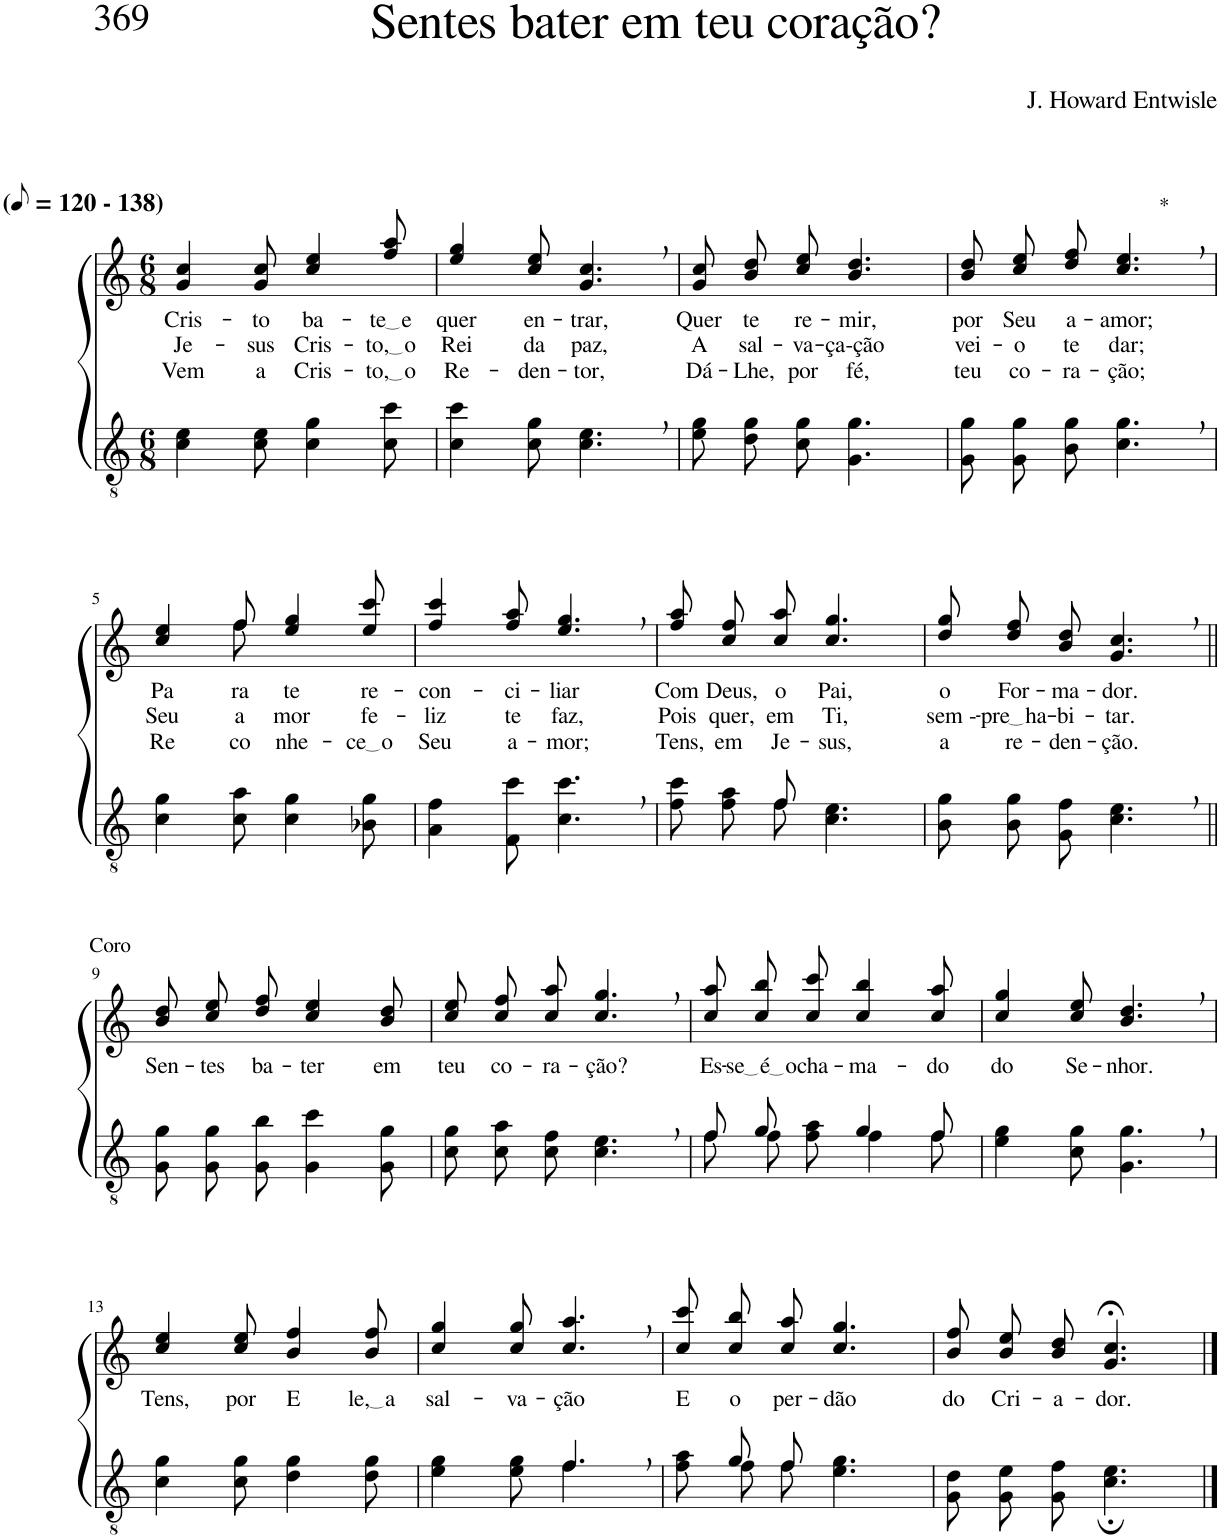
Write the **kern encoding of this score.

**kern	**kern	**text	**text	**text
*part2	*part1	*part1	*part1	*part1
*staff2	*staff1	*staff1	*staff1	*staff1
*I"Parte III e IV	*I"Parte I e II	*	*	*
*clefGv2	*clefG2	*	*	*
*Trd5c9	*Trd5c9	*	*	*
*k[]	*k[]	*	*	*
*M6/8	*M6/8	*	*	*
*MM60	*MM60	*	*	*
=1	=1	=1	=1	=1
!	!LO:TX:a:B:t=(	!	!	!
!	!LO:TX:a:B:t=- 138)	!	!	!
!	!	!LO:LY:b	!LO:LY:b	!LO:LY:b
4c\ 4e\	4g/ 4cc/	Cris-	Je-	Vem
!	!	!LO:LY:b	!LO:LY:b	!LO:LY:b
8c\ 8e\	8g/ 8cc/	-to	-sus	a
!	!	!LO:LY:b	!LO:LY:b	!LO:LY:b
4c\ 4g\	4cc/ 4ee/	ba-	Cris-	Cris-
!	!	!LO:LY:b	!LO:LY:b	!LO:LY:b
8c\ 8cc\	8ff/ 8aa/	te e	to, o	to, o
=2	=2	=2	=2	=2
!	!	!LO:LY:b	!LO:LY:b	!LO:LY:b
4c\ 4cc\	4ee/ 4gg/	quer	Rei	Re-
!	!	!LO:LY:b	!LO:LY:b	!LO:LY:b
8c\ 8g\	8cc/ 8ee/	en-	da	-den-
!	!	!LO:LY:b	!LO:LY:b	!LO:LY:b
4.c\, 4.e\,	4.g/, 4.cc/,	-trar,	paz,	-tor,
=3	=3	=3	=3	=3
!	!	!LO:LY:b	!LO:LY:b	!LO:LY:b
8e\ 8g\L	8g\ 8cc\L	Quer	A	Dá-
!	!	!LO:LY:b	!LO:LY:b	!LO:LY:b
8d\ 8g\	8b\ 8dd\	te	sal-	-Lhe,
!	!	!LO:LY:b	!LO:LY:b	!LO:LY:b
8c\ 8g\J	8cc\ 8ee\J	re-	-va-	por
!	!	!LO:LY:b	!LO:LY:b	!LO:LY:b
4.G\ 4.g\	4.b/ 4.dd/	-mir,	-ça-ção	fé,
=4	=4	=4	=4	=4
!	!	!LO:LY:b	!LO:LY:b	!LO:LY:b
8G\ 8g\L	8b\ 8dd\L	por	vei-	teu
!	!	!LO:LY:b	!LO:LY:b	!LO:LY:b
8G\ 8g\	8cc\ 8ee\	Seu	o	co-
!	!	!LO:LY:b	!LO:LY:b	!LO:LY:b
8B\ 8g\J	8dd\ 8ff\J	a-	te	-ra-
!	!LO:TX:a:t=*	!	!	!
!	!	!LO:LY:b	!LO:LY:b	!LO:LY:b
4.c\, 4.g\,	4.cc/, 4.ee/,	-amor;	dar;	-ção;
!!LO:LB:g=z
=5	=5	=5	=5	=5
*	*^	*	*	*
!	!	!	!LO:LY:b	!LO:LY:b	!LO:LY:b
4c\ 4g\	4ryy	4cc/ 4ee/	Pa-	-Seu	Re-
!	!	!	!LO:LY:b	!LO:LY:b	!LO:LY:b
8c\ 8a\	8ff\	8ff/	-ra	a-	-co-
!	!	!	!LO:LY:b	!LO:LY:b	!LO:LY:b
4c\ 4g\	4.ryy	4ee/ 4gg/	te	-mor	-nhe-
!	!	!	!LO:LY:b	!LO:LY:b	!LO:LY:b
8B-X\ 8g\	.	8ee/ 8ccc/	re-	fe-	ce o
=6	=6	=6	=6	=6	=6
!	!	!	!LO:LY:b	!LO:LY:b	!LO:LY:b
*	*v	*v	*	*	*
4A\ 4f\	4ff/ 4ccc/	-con-	-liz	Seu
!	!	!LO:LY:b	!LO:LY:b	!LO:LY:b
8F\ 8cc\	8ff/ 8aa/	-ci-	te	a-
!	!	!LO:LY:b	!LO:LY:b	!LO:LY:b
4.c\, 4.cc\,	4.ee/, 4.gg/,	-liar	faz,	-mor;
=7	=7	=7	=7	=7
*^	*	*	*	*
!	!	!	!LO:LY:b	!LO:LY:b	!LO:LY:b
8f\ 8cc\L	4ryy	8ff\ 8aa\L	Com	Pois	Tens,
!	!	!	!LO:LY:b	!LO:LY:b	!LO:LY:b
8f\ 8a\	.	8cc\ 8ff\	Deus,	quer,	em
!	!	!	!LO:LY:b	!LO:LY:b	!LO:LY:b
8f\J	8f/	8cc\ 8aa\J	o	em	Je-
!	!	!	!LO:LY:b	!LO:LY:b	!LO:LY:b
4.c\ 4.e\	4.ryy	4.cc/ 4.gg/	Pai,	Ti,	-sus,
=8	=8	=8	=8	=8	=8
!	!	!	!LO:LY:b	!LO:LY:b	!LO:LY:b
*v	*v	*	*	*	*
8B\ 8g\L	8dd\ 8gg\L	o	sem --	a
!	!	!LO:LY:b	!LO:LY:b	!LO:LY:b
8B\ 8g\	8dd\ 8ff\	For-	pre ha	re-
!	!	!LO:LY:b	!LO:LY:b	!LO:LY:b
8G\ 8f\J	8b\ 8dd\J	-ma-	-bi-	-den-
!	!	!LO:LY:b	!LO:LY:b	!LO:LY:b
4.c\, 4.e\,	4.g/, 4.cc/,	-dor.	-tar.	-ção.
!!LO:LB:g=z
=9||	=9||	=9||	=9||	=9||
!	!LO:TX:a:t=Coro	!	!	!
!	!	!LO:LY:b	!	!
8G\ 8g\L	8b\ 8dd\L	Sen-	.	.
!	!	!LO:LY:b	!	!
8G\ 8g\	8cc\ 8ee\	-tes	.	.
!	!	!LO:LY:b	!	!
8G\ 8b\J	8dd\ 8ff\J	ba-	.	.
!	!	!LO:LY:b	!	!
4G\ 4cc\	4cc/ 4ee/	-ter	.	.
!	!	!LO:LY:b	!	!
8G\ 8g\	8b/ 8dd/	em	.	.
=10	=10	=10	=10	=10
!	!	!LO:LY:b	!	!
8c\ 8g\L	8cc\ 8ee\L	teu	.	.
!	!	!LO:LY:b	!	!
8c\ 8a\	8cc\ 8ff\	co-	.	.
!	!	!LO:LY:b	!	!
8c\ 8f\J	8cc\ 8aa\J	-ra-	.	.
!	!	!LO:LY:b	!	!
4.c\, 4.e\,	4.cc/, 4.gg/,	-ção?	.	.
=11	=11	=11	=11	=11
*^	*	*	*	*
!	!	!	!LO:LY:b	!	!
8f/L	8f\L	8cc\ 8aa\L	Es-	.	.
!	!	!	!LO:LY:b	!	!
8g/J	8f\	8cc\ 8bb\	se é o	.	.
!	!	!	!LO:LY:b	!	!
8ryy	8f\ 8a\J	8cc\ 8ccc\J	cha-	.	.
!	!	!	!LO:LY:b	!	!
4g/	4f\	4cc/ 4bb/	-ma-	.	.
!	!	!	!LO:LY:b	!	!
8f/	8f\	8cc/ 8aa/	-do	.	.
=12	=12	=12	=12	=12	=12
!	!	!	!LO:LY:b	!	!
*v	*v	*	*	*	*
4e\ 4g\	4cc/ 4gg/	do	.	.
!	!	!LO:LY:b	!	!
8c\ 8g\	8cc/ 8ee/	Se-	.	.
!	!	!LO:LY:b	!	!
4.G\, 4.g\,	4.b/, 4.dd/,	-nhor.	.	.
!!LO:LB:g=z
=13	=13	=13	=13	=13
!	!	!LO:LY:b	!	!
4c\ 4g\	4cc/ 4ee/	Tens,	.	.
!	!	!LO:LY:b	!	!
8c\ 8g\	8cc/ 8ee/	por	.	.
!	!	!LO:LY:b	!	!
4d\ 4g\	4b/ 4ff/	E	.	.
!	!	!LO:LY:b	!	!
8d\ 8g\	8b/ 8ff/	le, a	.	.
=14	=14	=14	=14	=14
*^	*	*	*	*
!	!	!	!LO:LY:b	!	!
4.ryy	4e\ 4g\	4cc/ 4gg/	sal-	.	.
!	!	!	!LO:LY:b	!	!
.	8e\ 8g\	8cc/ 8gg/	-va-	.	.
!	!	!	!LO:LY:b	!	!
4.f,/	4.f\	4.cc/, 4.aa/,	-ção	.	.
=15	=15	=15	=15	=15	=15
!	!	!	!LO:LY:b	!	!
8ryy	8f\ 8a\L	8cc\ 8ccc\L	E	.	.
!	!	!	!LO:LY:b	!	!
8g/L	8f\	8cc\ 8bb\	o	.	.
!	!	!	!LO:LY:b	!	!
8f/J	8f\J	8cc\ 8aa\J	per-	.	.
!	!	!	!LO:LY:b	!	!
4.ryy	4.e\ 4.g\	4.cc/ 4.gg/	-dão	.	.
=16	=16	=16	=16	=16	=16
!	!	!	!LO:LY:b	!	!
*v	*v	*	*	*	*
8G\ 8d\L	8b\ 8ff\L	do	.	.
!	!	!LO:LY:b	!	!
8G\ 8e\	8b\ 8ee\	Cri-	.	.
!	!	!LO:LY:b	!	!
8G\ 8f\J	8b\ 8dd\J	-a-	.	.
!	!	!LO:LY:b	!	!
4.c\; 4.e\;	4.g/;< 4.cc/;<	-dor.	.	.
==	==	==	==	==
*-	*-	*-	*-	*-
